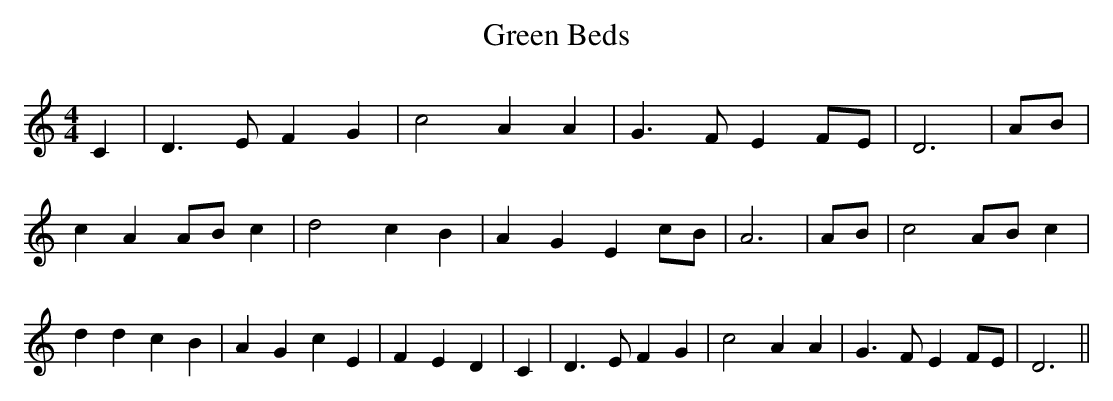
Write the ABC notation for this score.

X:1
T:Green Beds
M:4/4
L:1/4
K:C
 C| D3/2 E/2 F G| c2 A A| G3/2 F/2 E F/2E/2| D3| A/2B/2| c A A/2B/2 c|\
 d2 c B| A G E c/2B/2| A3| A/2B/2| c2 A/2B/2 c| d d c B| A G c E| F E D|\
 C| D3/2 E/2 F G| c2 A A| G3/2 F/2 E F/2E/2| D3||
